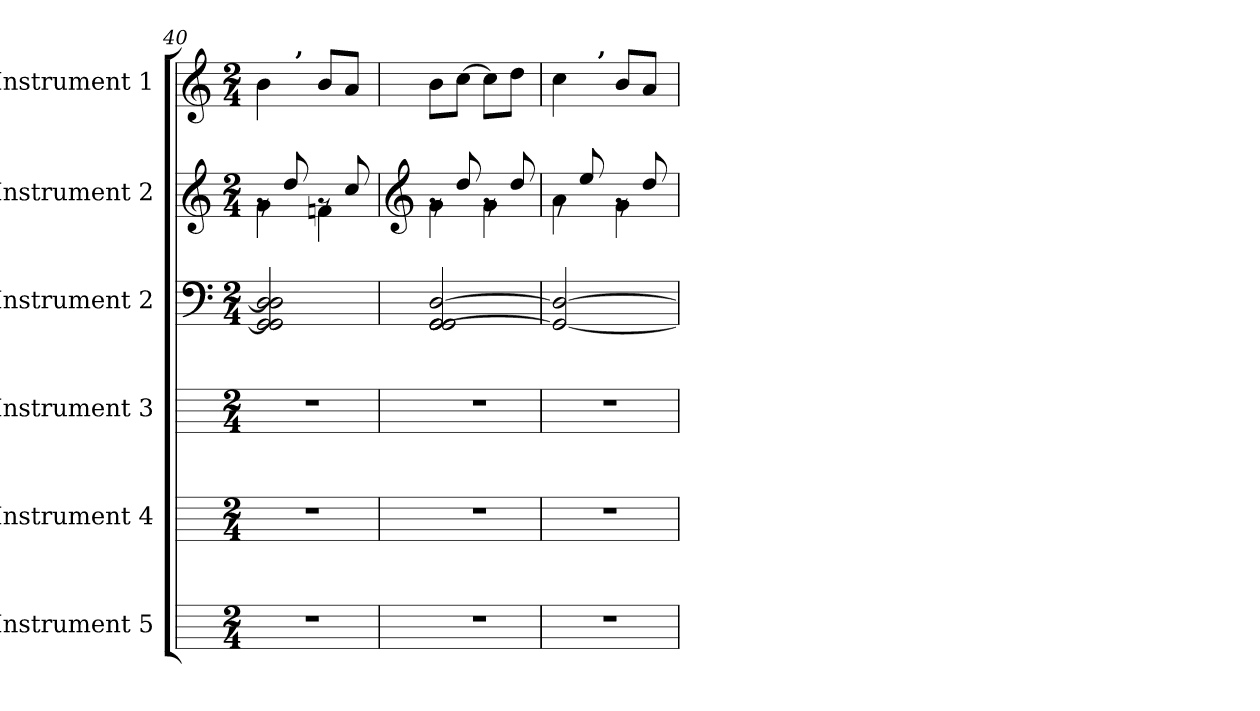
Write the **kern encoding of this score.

**kern	**kern	**kern	**kern	**kern	**kern	**text
*part6	*part5	*part4	*part3	*part2	*part1	*part1
*staff6	*staff5	*staff4	*staff3	*staff2	*staff1	*staff1
*I"Instrument 5	*I"Instrument 4	*I"Instrument 3	*I"Instrument 2	*I"Instrument 2	*I"Instrument 1	*
*	*	*	*clefF4	*clefG2	*clefG2	*
*k[]	*k[]	*k[]	*k[]	*k[]	*k[]	*
*C:	*C:	*C:	*C:	*C:	*C:	*
*M2/4	*M2/4	*M2/4	*M2/4	*M2/4	*M2/4	*
=40	=40	=40	=40	=40	=40	=40
*	*	*	*	*^	*	*
!	!	!	!	!	!	!	!LO:LY:b:cj
*	*	*	*	*	*	*^	*
2r	2r	2r	2D/ 2D/] 2GG/ 2GG/]	8rf	4g\	4b\	8ryy	--
.	.	.	.	8dd/	.	.	32ryy	.
!	!	!	!	!	!	!	!LO:TX:a:B:t=,	!
.	.	.	.	.	.	.	4ryy	.
!	!	!	!	!	!	!	!	!LO:LY:b:cj
.	.	.	.	8rf	4fn\	8b/L	.	--
!	!	!	!	!	!	!	!	!LO:LY:b:cj
.	.	.	.	8cc/	.	8a/J	.	--
.	.	.	.	.	.	.	16.ryy	.
*	*	*	*	*	*	*v	*v	*
!!LO:LB:g=z
=41	=41	=41	=41	=41	=41	=41	=41
*	*	*	*	*clefG2	*	*	*
*	*	*	*	*	*	*^	*
!	!	!	!	!	!	!	!	!LO:LY:b:cj
*	*	*	*	*	*	*v	*v	*
2r	2r	2r	[>2D/ 2GG/ 2GG/ [<2GG/	8rf	4g\	8b\L	--
!	!	!	!	!	!	!	!LO:LY:b:cj
.	.	.	.	8dd/	.	[>8cc\J	--
!	!	!	!	!	!	!	!LO:LY:b:cj
.	.	.	.	8rf	4g\	8cc\L]	--
!	!	!	!	!	!	!	!LO:LY:b:cj
.	.	.	.	8dd/	.	8dd\J	--
=42	=42	=42	=42	=42	=42	=42	=42
!	!	!	!	!	!	!	!LO:LY:b:cj
*	*	*	*	*	*	*^	*
2r	2r	2r	2D/_> 2GG/_<	8rf	4a\	4cc\	8.ryy	--
.	.	.	.	8ee/	.	.	.	.
!	!	!	!	!	!	!	!LO:TX:a:B:t=,	!
.	.	.	.	.	.	.	4ryy	.
!	!	!	!	!	!	!	!	!LO:LY:b:cj
.	.	.	.	8rf	4g\	8b/L	.	--
!	!	!	!	!	!	!	!	!LO:LY:b:cj
.	.	.	.	8dd/	.	8a/J	.	--
.	.	.	.	.	.	.	16ryy	.
*	*	*	*	*v	*v	*	*	*
*	*	*	*	*	*v	*v	*
=	=	=	=	=	=	=
*-	*-	*-	*-	*-	*-	*-
